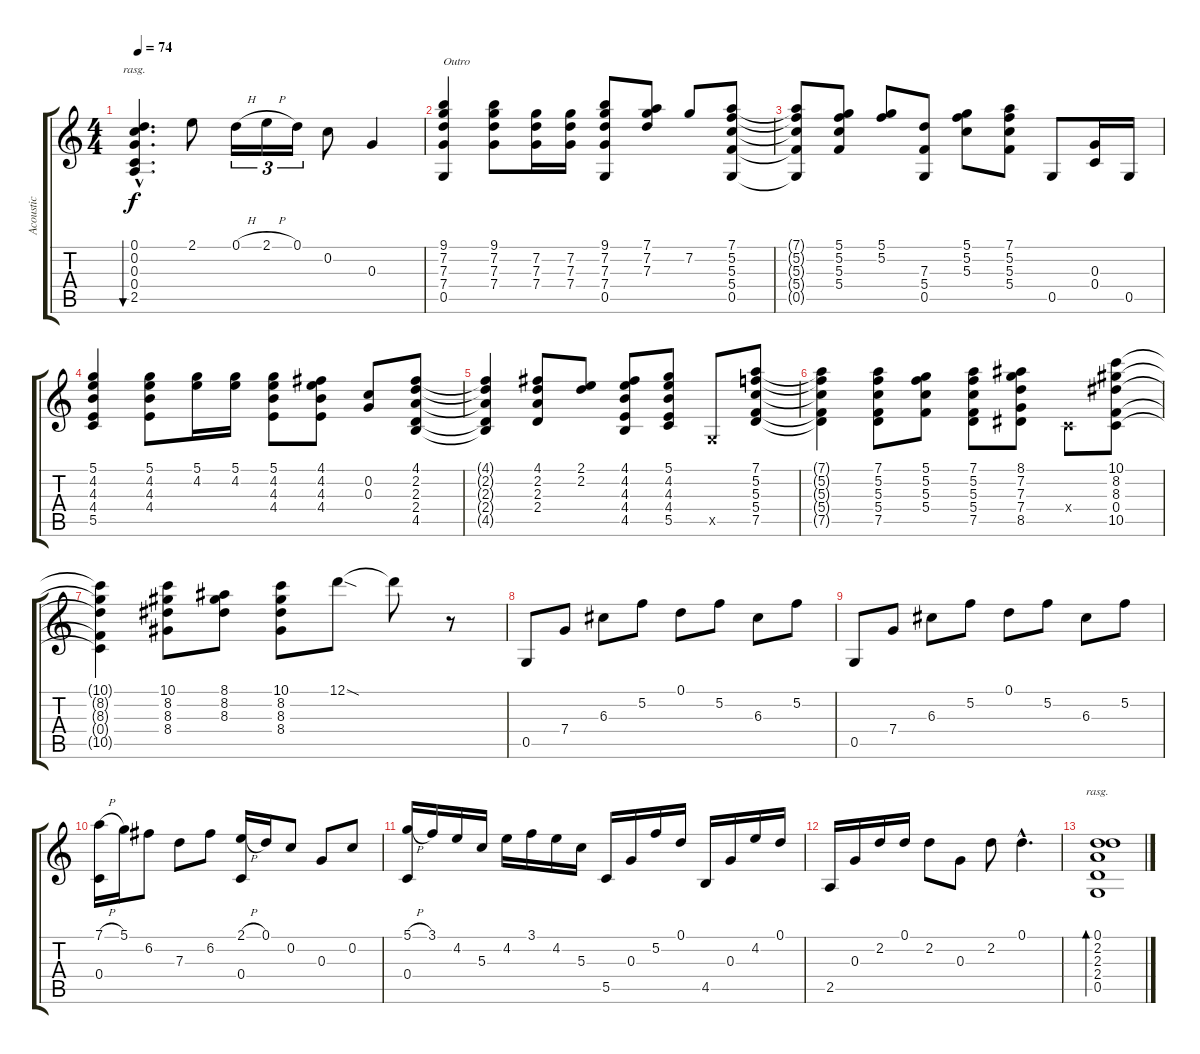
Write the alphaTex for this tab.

\track ("Acoustic" "Acoustic") {instrument acousticguitarsteel}
\staff {score tabs}
\tuning (D4 C4 G3 C3 G2 D2) {hide}
\ts (4 4)
\tempo 74
\clef g2
\ks c
(0.1{hac} 0.2{hac} 0.3{hac} 0.4{hac} 2.5{hac}).4{d bu 240 rasg ii dy f} 2.1.8 0.1{h}.16{tu (3 2)} 2.1{h}.16{tu (3 2)} 0.1.16{tu (3 2)} 0.2.8 0.3.4 |
(9.1 7.2 7.3 7.4 0.5).4{txt "Outro"} (9.1 7.2 7.3 7.4).8 (7.2 7.3 7.4).16 (7.2 7.3 7.4).16 (9.1 7.2 7.3 7.4 0.5).8 (7.1 7.2 7.3).8 7.2.8 (7.1 5.2 5.3 5.4 0.5).8 |
(7.1{t} 5.2{t} 5.3{t} 5.4{t} 0.5{t}).8 (5.1 5.2 5.3 5.4).8 (5.1 5.2).8 (7.3 5.4 0.5).8 (5.1 5.2 5.3).8 (7.1 5.2 5.3 5.4).8 0.5.8 (0.3 0.4).16 0.5.16 |
(5.1 4.2 4.3 4.4 5.5).4 (5.1 4.2 4.3 4.4).8 (5.1 4.2).16 (5.1 4.2).16 (5.1 4.2 4.3 4.4).8 (4.1 4.2 4.3 4.4).8 (0.2 0.3).8 (4.1 2.2 2.3 2.4 4.5).8 |
(4.1{t} 2.2{t} 2.3{t} 2.4{t} 4.5{t}).4 (4.1 2.2 2.3 2.4).8 (2.1 2.2).8 (4.1 4.2 4.3 4.4 4.5).8 (5.1 4.2 4.3 4.4 5.5).8 0.5{x}.8 (7.1 5.2 5.3 5.4 7.5).8 |
(7.1{t} 5.2{t} 5.3{t} 5.4{t} 7.5{t}).4 (7.1 5.2 5.3 5.4 7.5).8 (5.1 5.2 5.3 5.4).8 (7.1 5.2 5.3 5.4 7.5).8 (8.1 7.2 7.3 7.4 8.5).8 0.4{x}.8 (10.1 8.2 8.3 0.4 10.5).8 |
(10.1{t} 8.2{t} 8.3{t} 0.4{t} 10.5{t}).4 (10.1 8.2 8.3 8.4).8 (8.1 8.2 8.3).8 (10.1 8.2 8.3 8.4).8 12.1{sod}.8 12.1{t}.8 r.8 |
0.5.8 7.4.8 6.3.8 5.2.8 0.1.8 5.2.8 6.3.8 5.2.8 |
0.5.8 7.4.8 6.3.8 5.2.8 0.1.8 5.2.8 6.3.8 5.2.8 |
(7.1{h} 0.4).16 5.1.16 6.2.8 7.3.8 6.2.8 (2.1{h} 0.4).16 0.1.16 0.2.8 0.3.8 0.2.8 |
(5.1{h} 0.4).16 3.1.16 4.2.16 5.3.16 4.2.16 3.1.16 4.2.16 5.3.16 5.5.16 0.3.16 5.2.16 0.1.16 4.5.16 0.3.16 4.2.16 0.1.16 |
2.5.16 0.3.16 2.2.16 0.1.16 2.2.8 0.3.8 2.2.8 0.1{hac}.4{d} |
(0.1 2.2 2.3 2.4 0.5).1{bd 480 rasg ii}
